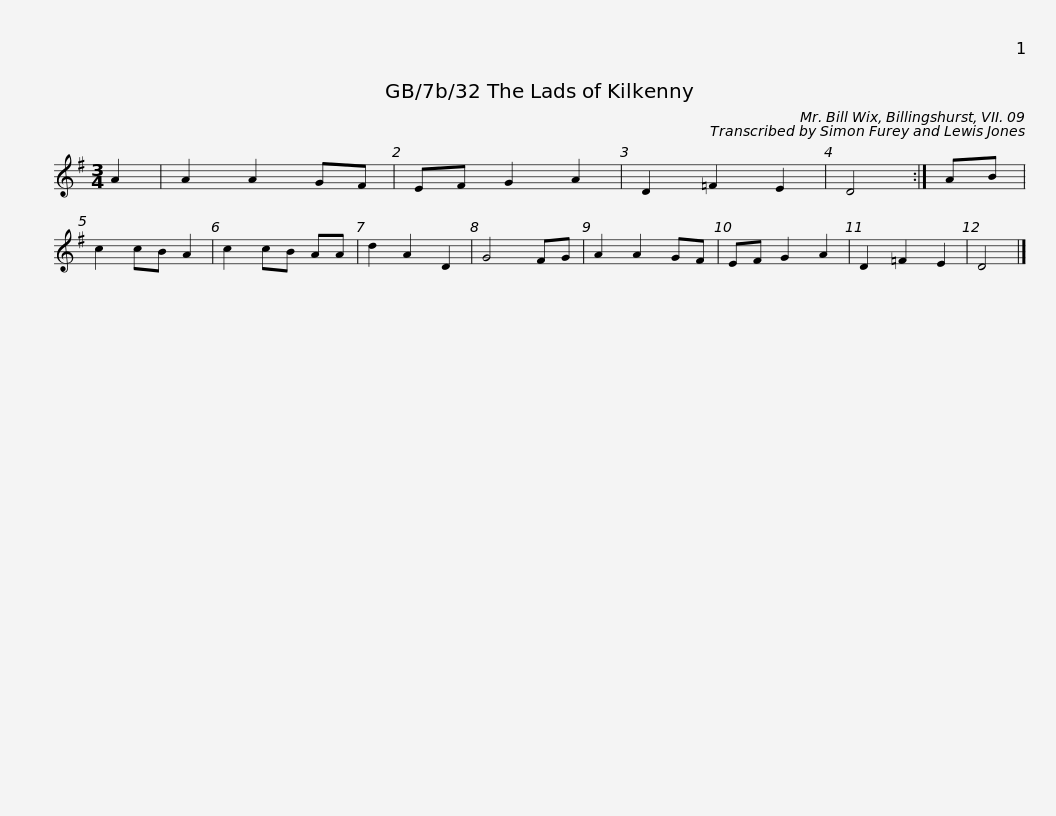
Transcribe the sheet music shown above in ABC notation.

X:1
L:1/8
M:3/4
I:linebreak $
K:G
V:1 treble
V:1
 A2 | A2 A2 GF | EF G2 A2 | D2 =F2 E2 | D4 :| %5
 AB | c2 cB A2 |$ c2 cB AA | d2 A2 D2 | G4 FG | %10
 A2 A2 GF | EF G2 A2 | D2 =F2 E2 | D4 |] %14
